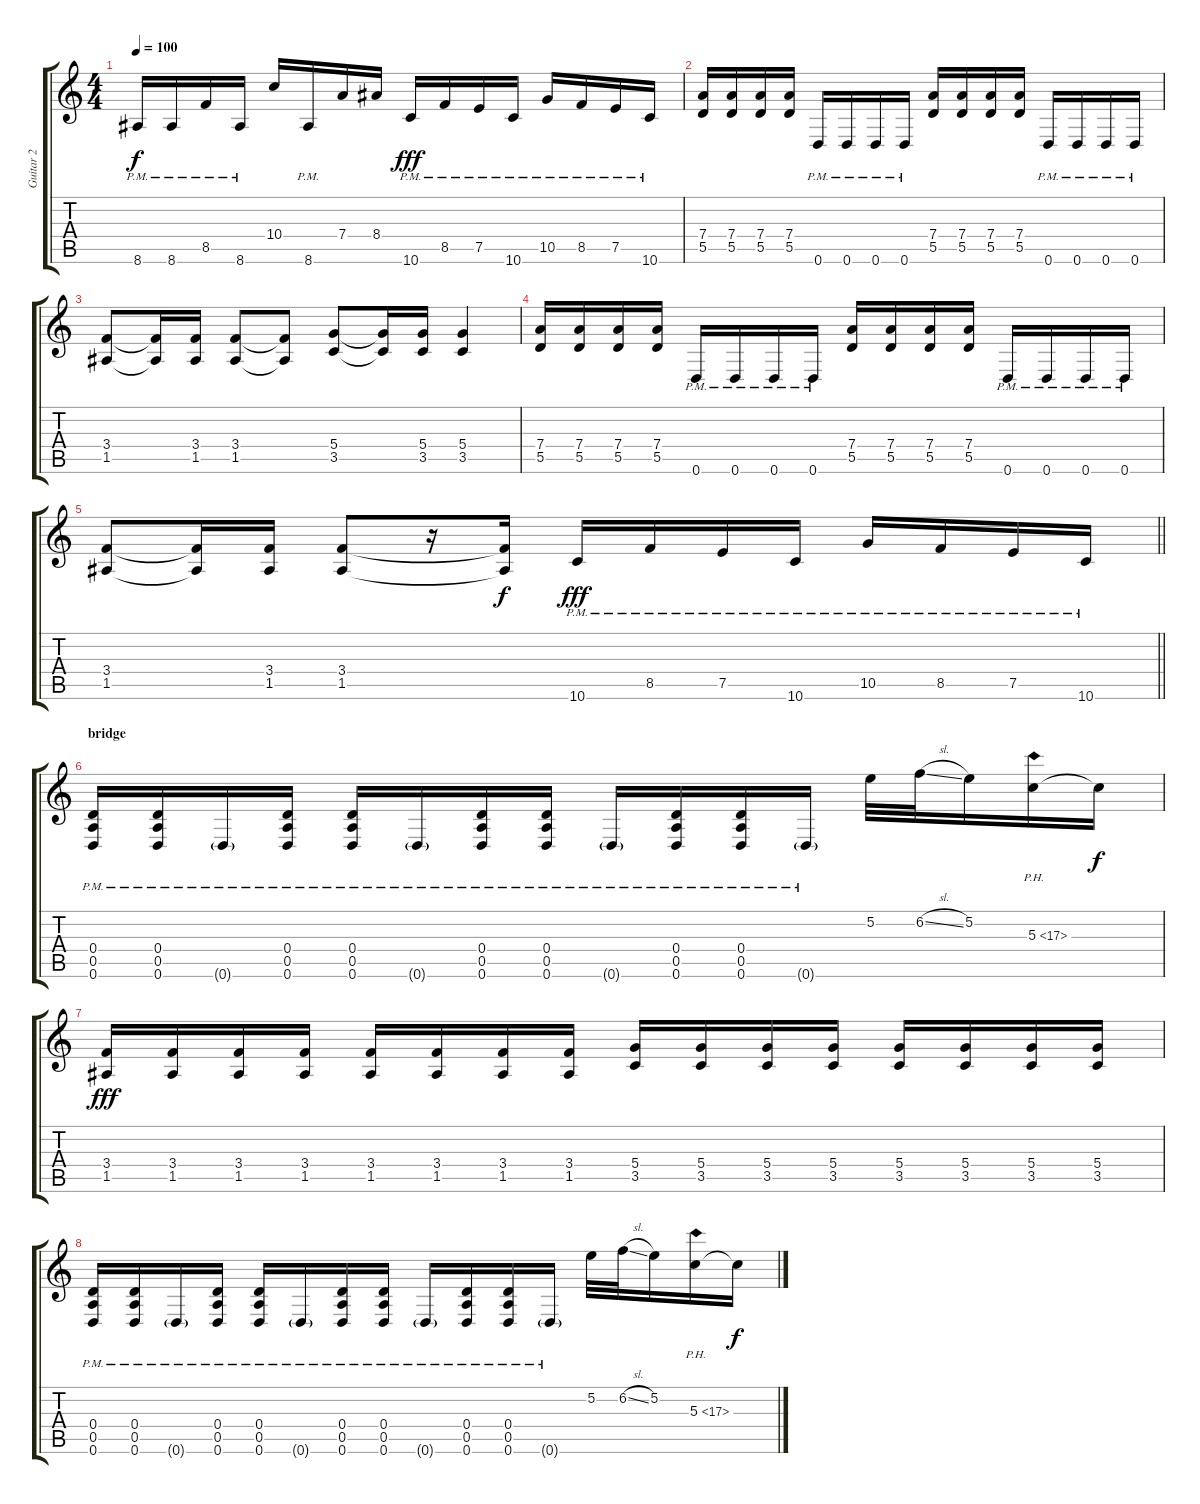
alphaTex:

\track ("Guitar 2" "Guitar 2") {instrument distortionguitar}
\staff {score tabs}
\tuning (E4 B3 G3 D3 A2 D2) {hide}
\ts (4 4)
\tempo 100
\clef g2
\ks c
8.6{pm}.16{dy f} 8.6{pm}.16 8.5{pm}.16 8.6{pm}.16 10.4.16 8.6{pm}.16 7.4.16 8.4.16 10.6{pm}.16{dy fff} 8.5{pm}.16 7.5{pm}.16 10.6{pm}.16 10.5{pm}.16 8.5{pm}.16 7.5{pm}.16 10.6{pm}.16 |
(7.4 5.5).16 (7.4 5.5).16 (7.4 5.5).16 (7.4 5.5).16 0.6{pm}.16 0.6{pm}.16 0.6{pm}.16 0.6{pm}.16 (7.4 5.5).16 (7.4 5.5).16 (7.4 5.5).16 (7.4 5.5).16 0.6{pm}.16 0.6{pm}.16 0.6{pm}.16 0.6{pm}.16 |
(3.4 1.5).8 (3.4{t} 1.5{t}).16 (3.4 1.5).16 (3.4 1.5).8 (3.4{t} 1.5{t}).8 (5.4 3.5).8 (5.4{t} 3.5{t}).16 (5.4 3.5).16 (5.4 3.5).4 |
(7.4 5.5).16 (7.4 5.5).16 (7.4 5.5).16 (7.4 5.5).16 0.6{pm}.16 0.6{pm}.16 0.6{pm}.16 0.6{pm}.16 (7.4 5.5).16 (7.4 5.5).16 (7.4 5.5).16 (7.4 5.5).16 0.6{pm}.16 0.6{pm}.16 0.6{pm}.16 0.6{pm}.16 |
\barLineRight lightlight
(3.4 1.5).8 (3.4{t} 1.5{t}).16 (3.4 1.5).16 (3.4 1.5).8 r.16 (3.4{t} 1.5{t}).16{dy f} 10.6{pm}.16{dy fff volume 13} 8.5{pm}.16 7.5{pm}.16 10.6{pm}.16 10.5{pm}.16 8.5{pm}.16 7.5{pm}.16 10.6{pm}.16 |
\section ("" "bridge")
(0.4{pm} 0.5{pm} 0.6{pm}).16 (0.4{pm} 0.5{pm} 0.6{pm}).16 0.6{g pm}.16 (0.4{pm} 0.5{pm} 0.6{pm}).16 (0.4{pm} 0.5{pm} 0.6{pm}).16 0.6{g pm}.16 (0.4{pm} 0.5{pm} 0.6{pm}).16 (0.4{pm} 0.5{pm} 0.6{pm}).16 0.6{g pm}.16 (0.4{pm} 0.5{pm} 0.6{pm}).16 (0.4{pm} 0.5{pm} 0.6{pm}).16 0.6{g pm}.16 5.2.32 6.2{sl}.32 5.2.16 5.3{ph 12}.16 5.3{t}.16{dy f} |
(3.4 1.5).16{dy fff} (3.4 1.5).16 (3.4 1.5).16 (3.4 1.5).16 (3.4 1.5).16 (3.4 1.5).16 (3.4 1.5).16 (3.4 1.5).16 (5.4 3.5).16 (5.4 3.5).16 (5.4 3.5).16 (5.4 3.5).16 (5.4 3.5).16 (5.4 3.5).16 (5.4 3.5).16 (5.4 3.5).16 |
(0.4{pm} 0.5{pm} 0.6{pm}).16 (0.4{pm} 0.5{pm} 0.6{pm}).16 0.6{g pm}.16 (0.4{pm} 0.5{pm} 0.6{pm}).16 (0.4{pm} 0.5{pm} 0.6{pm}).16 0.6{g pm}.16 (0.4{pm} 0.5{pm} 0.6{pm}).16 (0.4{pm} 0.5{pm} 0.6{pm}).16 0.6{g pm}.16 (0.4{pm} 0.5{pm} 0.6{pm}).16 (0.4{pm} 0.5{pm} 0.6{pm}).16 0.6{g pm}.16 5.2.32 6.2{sl}.32 5.2.16 5.3{ph 12}.16 5.3{t}.16{dy f}
